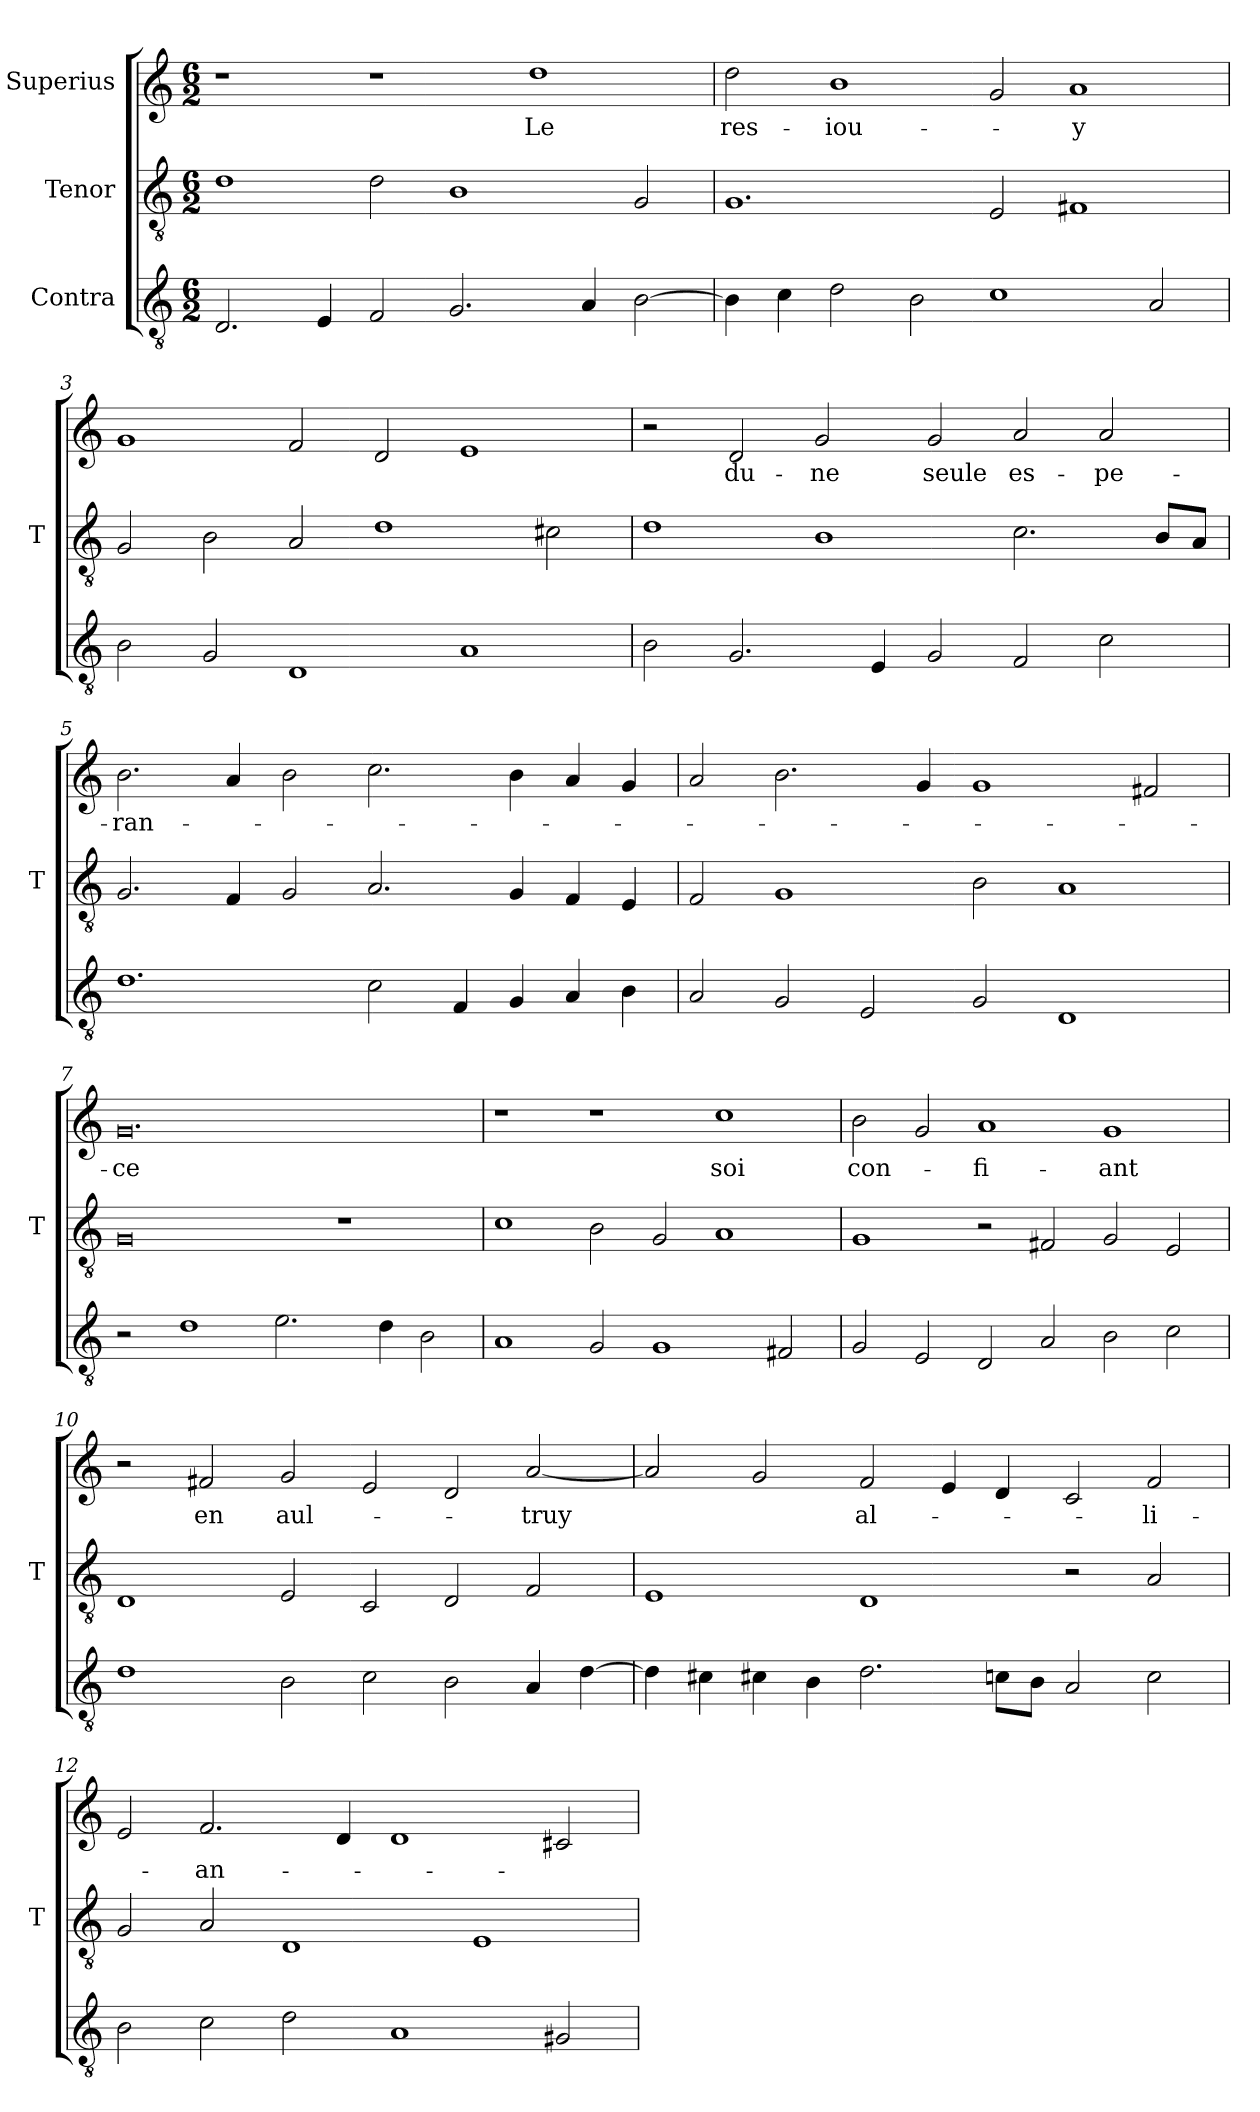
**kern	**kern	**kern	**text
*part3	*part2	*part1	*part1
*staff3	*staff2	*staff1	*staff1
*I"Contra	*I"Tenor	*I"Superius	*
*	*I'T	*	*
*clefGv2	*clefGv2	*clefG2	*
*M6/2	*M6/2	*M6/2	*
=1	=1	=1	=1
2.D	1d	1r	.
4E	.	.	.
2F	2d	1r	.
2.G	1B	.	.
.	.	1dd	-Le
4A	.	.	.
[2B	2G	.	.
=2	=2	=2	=2
4B]	1.G	2dd	res-
4c	.	.	.
2d	.	1b	-iou-
2B	.	.	.
1c	2E	2g	.
.	1F#X	1a	-y
2A	.	.	.
=3	=3	=3	=3
2B	2G	1g	.
2G	2B	.	.
1D	2A	2f	.
.	1d	2d	.
1A	.	1e	.
.	2c#X	.	.
=4	=4	=4	=4
2B	1d	2r	.
2.G	.	2d	du-
.	1B	2g	-ne
4E	.	.	.
2G	.	2g	-seule
2F	2.c	2a	es-
2c	.	2a	-pe-
.	8B/L	.	.
.	8A/J	.	.
=5	=5	=5	=5
1.d	2.G	2.b	-ran-
.	4F	4a	.
.	2G	2b	.
2c	2.A	2.cc	.
4F	.	.	.
4G	4G	4b	.
4A	4F	4a	.
4B	4E	4g	.
=6	=6	=6	=6
2A	2F	2a	.
2G	1G	2.b	.
2E	.	.	.
.	.	4g	.
2G	2B	1g	.
1D	1A	.	.
.	.	2f#X	.
=7	=7	=7	=7
2r	0G	0.g	-ce
1d	.	.	.
2.e	.	.	.
.	1r	.	.
4d	.	.	.
2B	.	.	.
=8	=8	=8	=8
1A	1c	1r	.
2G	2B	1r	.
1G	2G	.	.
.	1A	1cc	-soi
2F#X	.	.	.
=9	=9	=9	=9
2G	1G	2b	con-
2E	.	2g	.
2D	2r	1a	-fi-
2A	2F#X	.	.
2B	2G	1g	-ant
2c	2E	.	.
=10	=10	=10	=10
1d	1D	2r	.
.	.	2f#X	-en
2B	2E	2g	aul-
2c	2C	2e	.
2B	2D	2d	.
4A	2F	[2a	-truy
[4d	.	.	.
=11	=11	=11	=11
4d]	1E	2a]	.
4c#X	.	.	.
4c#X	.	2g	.
4B	.	.	.
2.d	1D	2f	al-
.	.	4e	.
8c\L	.	4d	.
8B\J	.	.	.
2A	2r	2c	.
2c	2A	2f	-li-
=12	=12	=12	=12
2B	2G	2e	.
2c	2A	2.f	-an-
2d	1D	.	.
.	.	4d	.
1A	.	1d	.
.	1E	.	.
2G#X	.	2c#X	.
=	=	=	=
*-	*-	*-	*-
